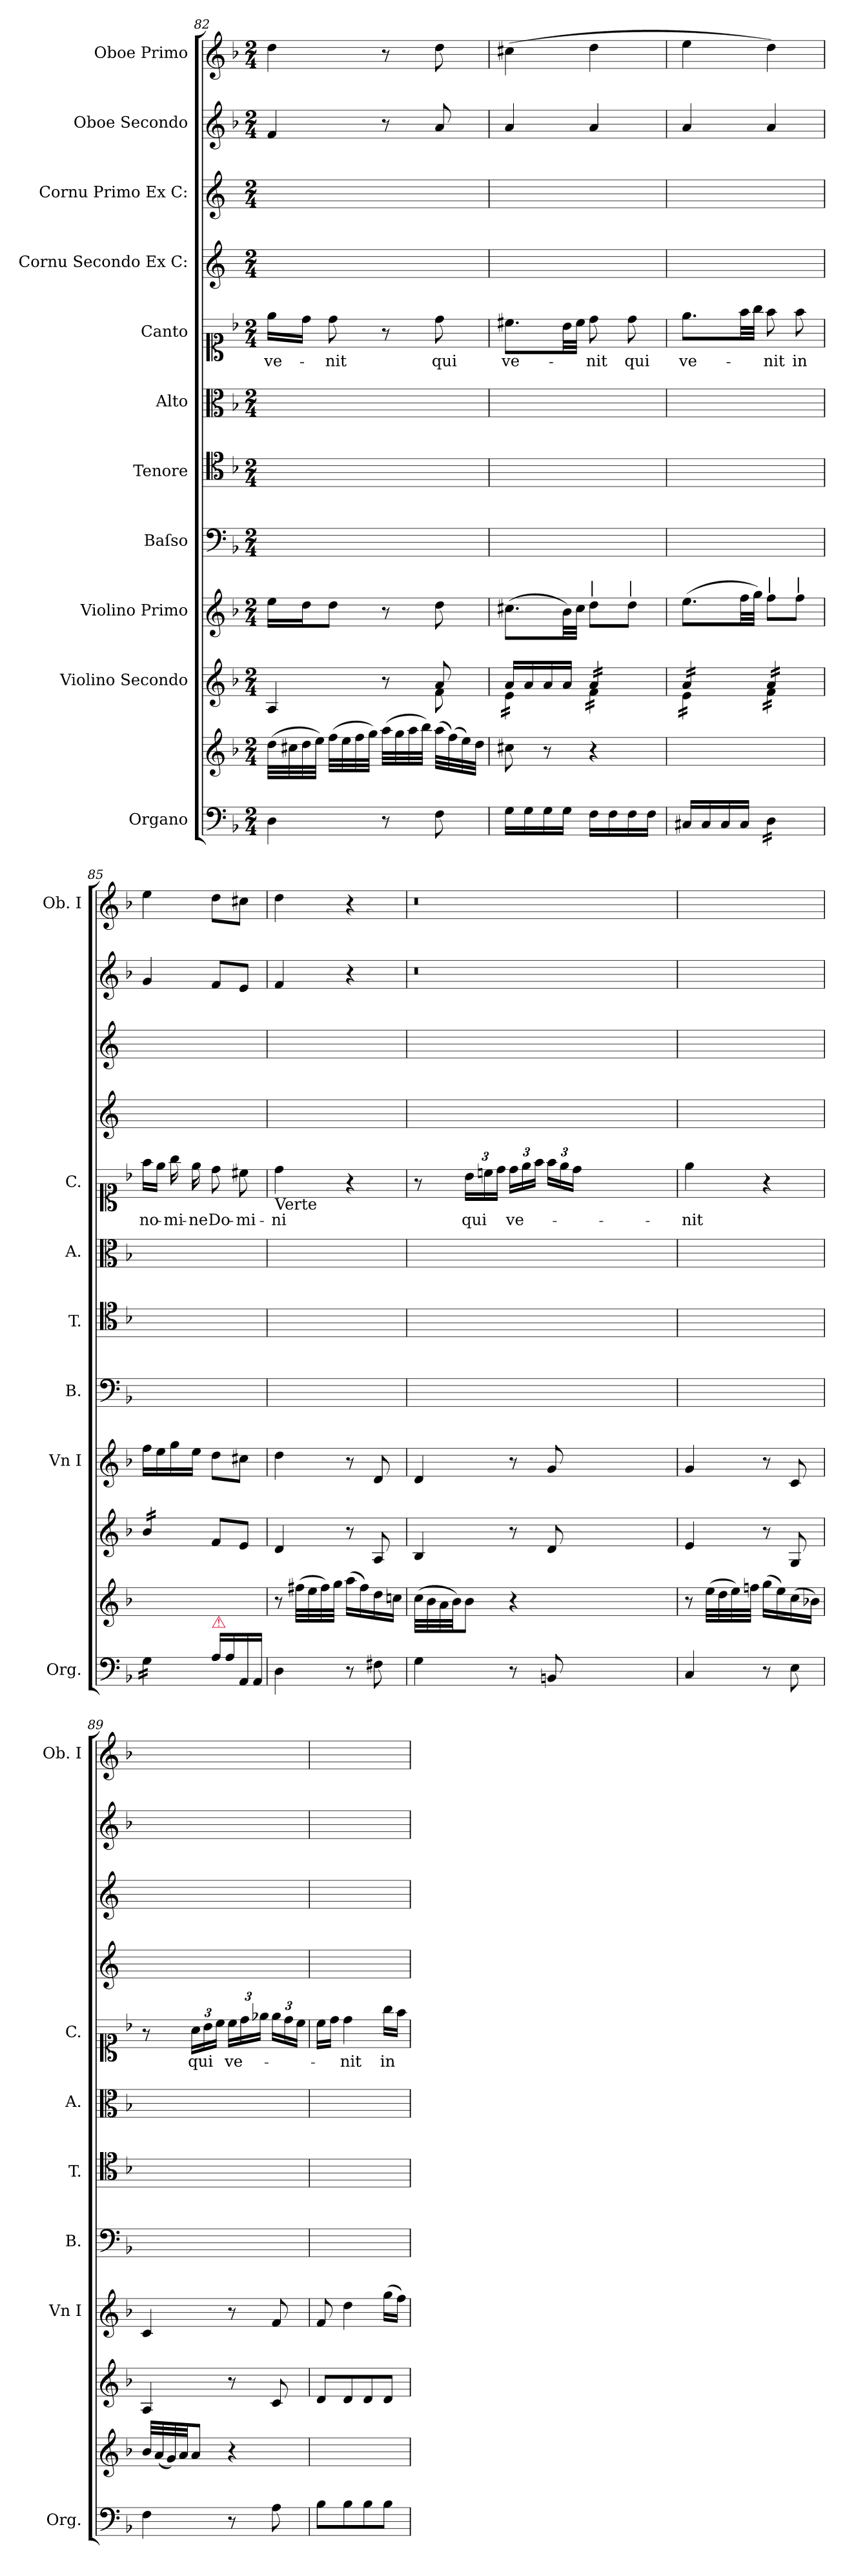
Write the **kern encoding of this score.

**kern	**kern	**kern	**kern	**kern	**kern	**kern	**kern	**text	**kern	**kern	**kern	**kern
*part11	*part11	*part10	*part9	*part8	*part7	*part6	*part5	*part5	*part4	*part3	*part2	*part1
*staff12	*staff11	*staff10	*staff9	*staff8	*staff7	*staff6	*staff5	*staff5	*staff4	*staff3	*staff2	*staff1
*I"Organo	*	*I"Violino Secondo	*I"Violino Primo	*I"Baſso	*I"Tenore	*I"Alto	*I"Canto	*	*I"Cornu Secondo Ex C:	*I"Cornu Primo Ex C:	*I"Oboe Secondo	*I"Oboe Primo
*I'Org.	*	*	*I'Vn I	*I'B.	*I'T.	*I'A.	*I'C.	*	*	*	*	*I'Ob. I
*clefF4	*clefG2	*clefG2	*clefG2	*clefF4	*clefC4	*clefC3	*clefC1	*	*clefG2	*clefG2	*clefG2	*clefG2
*	*	*	*	*	*	*	*	*	*ITrd4c7	*ITrd4c7	*	*
*k[b-]	*k[b-]	*k[b-]	*k[b-]	*k[b-]	*k[b-]	*k[b-]	*k[b-]	*	*k[b-]	*k[b-]	*k[b-]	*k[b-]
*F:	*F:	*F:	*F:	*F:	*F:	*F:	*F:	*	*F:	*F:	*F:	*F:
*M2/4	*M2/4	*M2/4	*M2/4	*M2/4	*M2/4	*M2/4	*M2/4	*	*M2/4	*M2/4	*M2/4	*M2/4
=82	=82	=82	=82	=82	=82	=82	=82	=82	=82	=82	=82	=82
*	*	*^	*	*	*	*	*	*	*	*	*	*
!	!	!	!	!	!	!	!	!	!LO:LY:i	!	!	!	!
4D\	(32dd\LLL	4A/	4ryy	16ee\LL	2ryy	2ryy	2ryy	16ee\LL	ve-	2ryy	2ryy	4f/	4dd\
.	32cc#X\	.	.	.	.	.	.	.	.	.	.	.	.
.	32dd\	.	.	16dd\J	.	.	.	16dd\JJ	.	.	.	.	.
.	32ee\JJJ)	.	.	.	.	.	.	.	.	.	.	.	.
!	!	!	!	!	!	!	!	!	!LO:LY:i	!	!	!	!
.	(32ff\LLL	.	.	8dd\J	.	.	.	8dd\	-nit	.	.	.	.
.	32ee\	.	.	.	.	.	.	.	.	.	.	.	.
.	32ff\	.	.	.	.	.	.	.	.	.	.	.	.
.	32gg\JJJ)	.	.	.	.	.	.	.	.	.	.	.	.
8r	(32aa\LLL	8r	8ryy	8r	.	.	.	8r	.	.	.	8r	8r
.	32gg\	.	.	.	.	.	.	.	.	.	.	.	.
.	32aa\	.	.	.	.	.	.	.	.	.	.	.	.
.	32bb-\JJJ)	.	.	.	.	.	.	.	.	.	.	.	.
8F\	(32aa\LLL	8a/	8f\	8dd\	.	.	.	8dd\	qui	.	.	8a/	8dd\
.	(32ff\)	.	.	.	.	.	.	.	.	.	.	.	.
.	32ee\)	.	.	.	.	.	.	.	.	.	.	.	.
.	32dd\JJJ	.	.	.	.	.	.	.	.	.	.	.	.
=83	=83	=83	=83	=83	=83	=83	=83	=83	=83	=83	=83	=83	=83
16G\LL	8cc#X\	16a/LL	16e\LL	(8.cc#X\L	2ryy	2ryy	2ryy	8.cc#X\L	ve-	2ryy	2ryy	4a/	(4cc#X\
16G\	.	16a/	16e\	.	.	.	.	.	.	.	.	.	.
16G\	8r	16a/	16e\	.	.	.	.	.	.	.	.	.	.
16G\JJ	.	16a/JJ	16e\JJ	32b-\LL)	.	.	.	32b-\LL	.	.	.	.	.
.	.	.	.	32cc#\JJJ	.	.	.	32cc#\JJJ	.	.	.	.	.
!	!	!	!	!LO:TX:a:t=|	!	!	!	!	!	!	!	!	!
*	*	*tremolo	*	*	*	*	*	*	*	*	*	*	*
16F\LL	4r	16a/LL	16f\LL	8dd\L	.	.	.	8dd\	-nit	.	.	4a/	4dd\
16F\	.	16a/	16f\	.	.	.	.	.	.	.	.	.	.
!	!	!	!	!LO:TX:a:t=|	!	!	!	!	!	!	!	!	!
16F\	.	16a/	16f\	8dd\J	.	.	.	8dd\	qui	.	.	.	.
16F\JJ	.	16a/JJ	16f\JJ	.	.	.	.	.	.	.	.	.	.
=84	=84	=84	=84	=84	=84	=84	=84	=84	=84	=84	=84	=84	=84
16C#X/LL	2ryy	16a/LL	16e\LL	(8.ee\L	2ryy	2ryy	2ryy	8.ee\L	ve-	2ryy	2ryy	4a/	4ee\
16C#/	.	16a/	16e\	.	.	.	.	.	.	.	.	.	.
16C#/	.	16a/	16e\	.	.	.	.	.	.	.	.	.	.
16C#/JJ	.	16a/JJ	16e\JJ	32ff\LL	.	.	.	32ff\LL	.	.	.	.	.
.	.	.	.	32gg\JJJ)	.	.	.	32gg\JJJ	.	.	.	.	.
!	!	!	!	!LO:TX:a:t=|	!	!	!	!	!	!	!	!	!
*tremolo	*	*	*	*	*	*	*	*	*	*	*	*	*
16D\LL	.	16a/LL	16f\LL	8ff\L	.	.	.	8ff\	-nit	.	.	4a/	4dd\)
16D\	.	16a/	16f\	.	.	.	.	.	.	.	.	.	.
!	!	!	!	!LO:TX:a:t=|	!	!	!	!	!	!	!	!	!
16D\	.	16a/	16f\	8ff\J	.	.	.	8ff\	in	.	.	.	.
16D\JJ	.	16a/JJ	16f\JJ	.	.	.	.	.	.	.	.	.	.
*	*	*v	*v	*	*	*	*	*	*	*	*	*	*
=85	=85	=85	=85	=85	=85	=85	=85	=85	=85	=85	=85	=85
16G\LL	2ryy	16b-/LL	16ff\LL	2ryy	2ryy	2ryy	16ff\LL	no-	2ryy	2ryy	4g/	4ee\
16G\	.	16b-/	16ee\	.	.	.	16ee\JJ	.	.	.	.	.
16G\	.	16b-/	16gg\	.	.	.	16gg\	-mi-	.	.	.	.
16G\JJ	.	16b-/JJ	16ee\JJ	.	.	.	16ee\	-ne	.	.	.	.
*	*	*Xtremolo	*	*	*	*	*	*	*	*	*	*
*Xtremolo	*	*	*	*	*	*	*	*	*	*	*	*
!LO:TX:a:color=crimson:t=⚠	!	!	!	!	!	!	!	!	!	!	!	!
16A\LL	.	8f/L	8dd\L	.	.	.	8dd\	Do-	.	.	8f/L	8dd\L
16A\	.	.	.	.	.	.	.	.	.	.	.	.
16AA/	.	8e/J	8cc#X\J	.	.	.	8cc#X\	-mi-	.	.	8e/J	8cc#X\J
16AA/JJ	.	.	.	.	.	.	.	.	.	.	.	.
=86	=86	=86	=86	=86	=86	=86	=86	=86	=86	=86	=86	=86
!	!	!	!	!	!	!	!LO:TX:b:t=Verte	!	!	!	!	!
4D\	8r	4d/	4dd\	2ryy	2ryy	2ryy	4dd\	-ni	2ryy	2ryy	4f/	4dd\
.	(32ff#X\LLL	.	.	.	.	.	.	.	.	.	.	.
.	32ee\	.	.	.	.	.	.	.	.	.	.	.
.	32ff#\)	.	.	.	.	.	.	.	.	.	.	.
.	32gg\JJJ	.	.	.	.	.	.	.	.	.	.	.
8r	(16aa\LL	8r	8r	.	.	.	4r	.	.	.	4r	4r
.	16ff#\)	.	.	.	.	.	.	.	.	.	.	.
8F#X\	16dd\	8A/	8d/	.	.	.	.	.	.	.	.	.
.	16ccn\JJ	.	.	.	.	.	.	.	.	.	.	.
=87	=87	=87	=87	=87	=87	=87	=87	=87	=87	=87	=87	=87
4G\	(32cc\LLL	4B-/	4d/	2ryy	2ryy	2ryy	8r	.	2ryy	2ryy	0r	0r
.	32b-\	.	.	.	.	.	.	.	.	.	.	.
.	32a\	.	.	.	.	.	.	.	.	.	.	.
.	32b-\JJ)	.	.	.	.	.	.	.	.	.	.	.
.	8b-\J	.	.	.	.	.	24b-\LL	qui	.	.	.	.
.	.	.	.	.	.	.	24ccn\	.	.	.	.	.
.	.	.	.	.	.	.	24dd\JJ	.	.	.	.	.
8r	4r	8r	8r	.	.	.	24dd\LL	ve-	.	.	.	.
.	.	.	.	.	.	.	24ee\	.	.	.	.	.
.	.	.	.	.	.	.	24ff\JJ	.	.	.	.	.
8BBn/	.	8d/	8g/	.	.	.	24ff\LL	.	.	.	.	.
.	.	.	.	.	.	.	24ee\	.	.	.	.	.
.	.	.	.	.	.	.	24dd\JJ	.	.	.	.	.
1.ryy	1.ryy	1.ryy	1.ryy	1.ryy	1.ryy	1.ryy	1.ryy	.	1.ryy	1.ryy	.	.
=88	=88	=88	=88	=88	=88	=88	=88	=88	=88	=88	=88	=88
4C/	8r	4e/	4g/	2ryy	2ryy	2ryy	4ee\	-nit	2ryy	2ryy	2ryy	2ryy
.	(32ee\LLL	.	.	.	.	.	.	.	.	.	.	.
.	32dd\	.	.	.	.	.	.	.	.	.	.	.
.	32ee\)	.	.	.	.	.	.	.	.	.	.	.
.	32ffn\JJJ	.	.	.	.	.	.	.	.	.	.	.
8r	(16gg\LL	8r	8r	.	.	.	4r	.	.	.	.	.
.	16ee\)	.	.	.	.	.	.	.	.	.	.	.
8E\	(16cc\	8G/	8c/	.	.	.	.	.	.	.	.	.
.	16b-X\JJ)	.	.	.	.	.	.	.	.	.	.	.
=89	=89	=89	=89	=89	=89	=89	=89	=89	=89	=89	=89	=89
4F\	32b-/LLL	4A/	4c/	2ryy	2ryy	2ryy	8r	.	2ryy	2ryy	2ryy	2ryy
.	(32a/	.	.	.	.	.	.	.	.	.	.	.
.	32g/)	.	.	.	.	.	.	.	.	.	.	.
.	32a/JJ	.	.	.	.	.	.	.	.	.	.	.
.	8a/J	.	.	.	.	.	24a\LL	qui	.	.	.	.
.	.	.	.	.	.	.	24b-\	.	.	.	.	.
.	.	.	.	.	.	.	24cc\JJ	.	.	.	.	.
8r	4r	8r	8r	.	.	.	24cc\LL	ve-	.	.	.	.
.	.	.	.	.	.	.	24dd\	.	.	.	.	.
.	.	.	.	.	.	.	24ee-X\JJ	.	.	.	.	.
8A\	.	8c/	8f/	.	.	.	24ee-\LL	.	.	.	.	.
.	.	.	.	.	.	.	24dd\	.	.	.	.	.
.	.	.	.	.	.	.	24cc\JJ	.	.	.	.	.
=90	=90	=90	=90	=90	=90	=90	=90	=90	=90	=90	=90	=90
8B-\L	2ryy	8d/L	8f/	2ryy	2ryy	2ryy	16cc\LL	.	2ryy	2ryy	2ryy	2ryy
.	.	.	.	.	.	.	16dd\JJ	.	.	.	.	.
8B-\	.	8d/	4dd\	.	.	.	4dd\	-nit	.	.	.	.
8B-\	.	8d/	.	.	.	.	.	.	.	.	.	.
8B-\J	.	8d/J	(16gg\LL	.	.	.	16gg\LL	in	.	.	.	.
.	.	.	16ff\JJ)	.	.	.	16ff\JJ	.	.	.	.	.
=	=	=	=	=	=	=	=	=	=	=	=	=
*-	*-	*-	*-	*-	*-	*-	*-	*-	*-	*-	*-	*-
